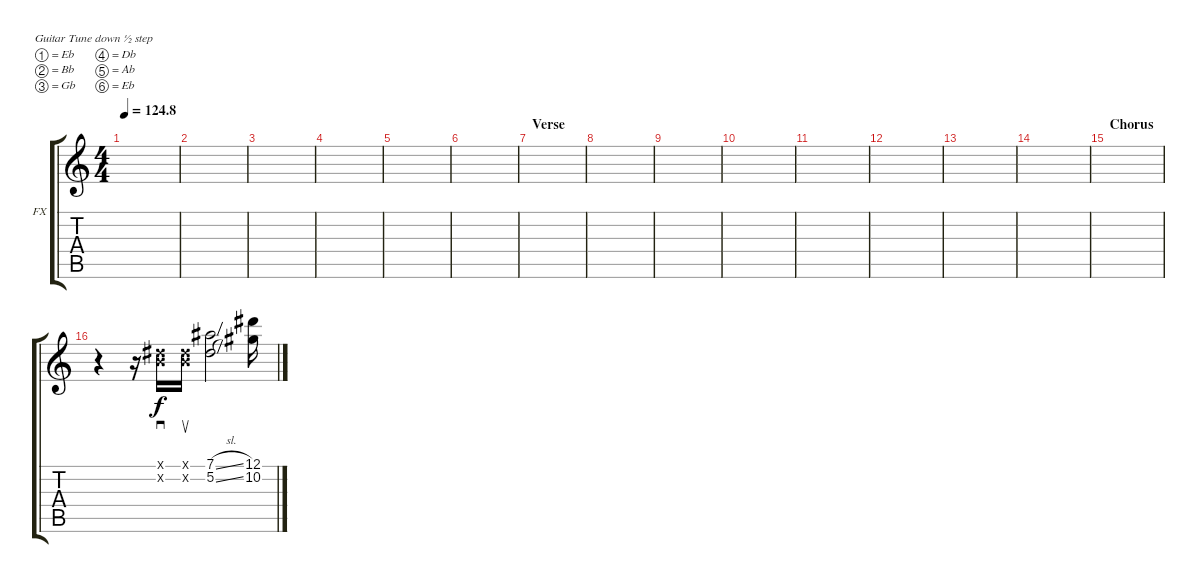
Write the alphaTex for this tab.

\defaultSystemsLayout 4
\bracketExtendMode groupsimilarinstruments
\firstSystemTrackNameOrientation horizontal
\otherSystemsTrackNameOrientation horizontal
\track ("Effects" "FX") {instrument overdrivenguitar}
\staff {score tabs}
\tuning (Eb4 Bb3 Gb3 Db3 Ab2 Eb2)
\ts (4 4)
\tempo
124.8
\accidentals auto
\clef g2
\ottava regular
\simile none
\ks c
|
|
|
|
|
|
\section ("" "Verse")
|
|
|
|
|
|
|
|
\section ("" "Chorus")
|
r.4 r.16 (1.2{x} 0.1{x}).16{sd} (1.2{x} 0.1{x}).16{su} (7.1{sl} 5.2{sl}).2 (12.1 10.2).16
